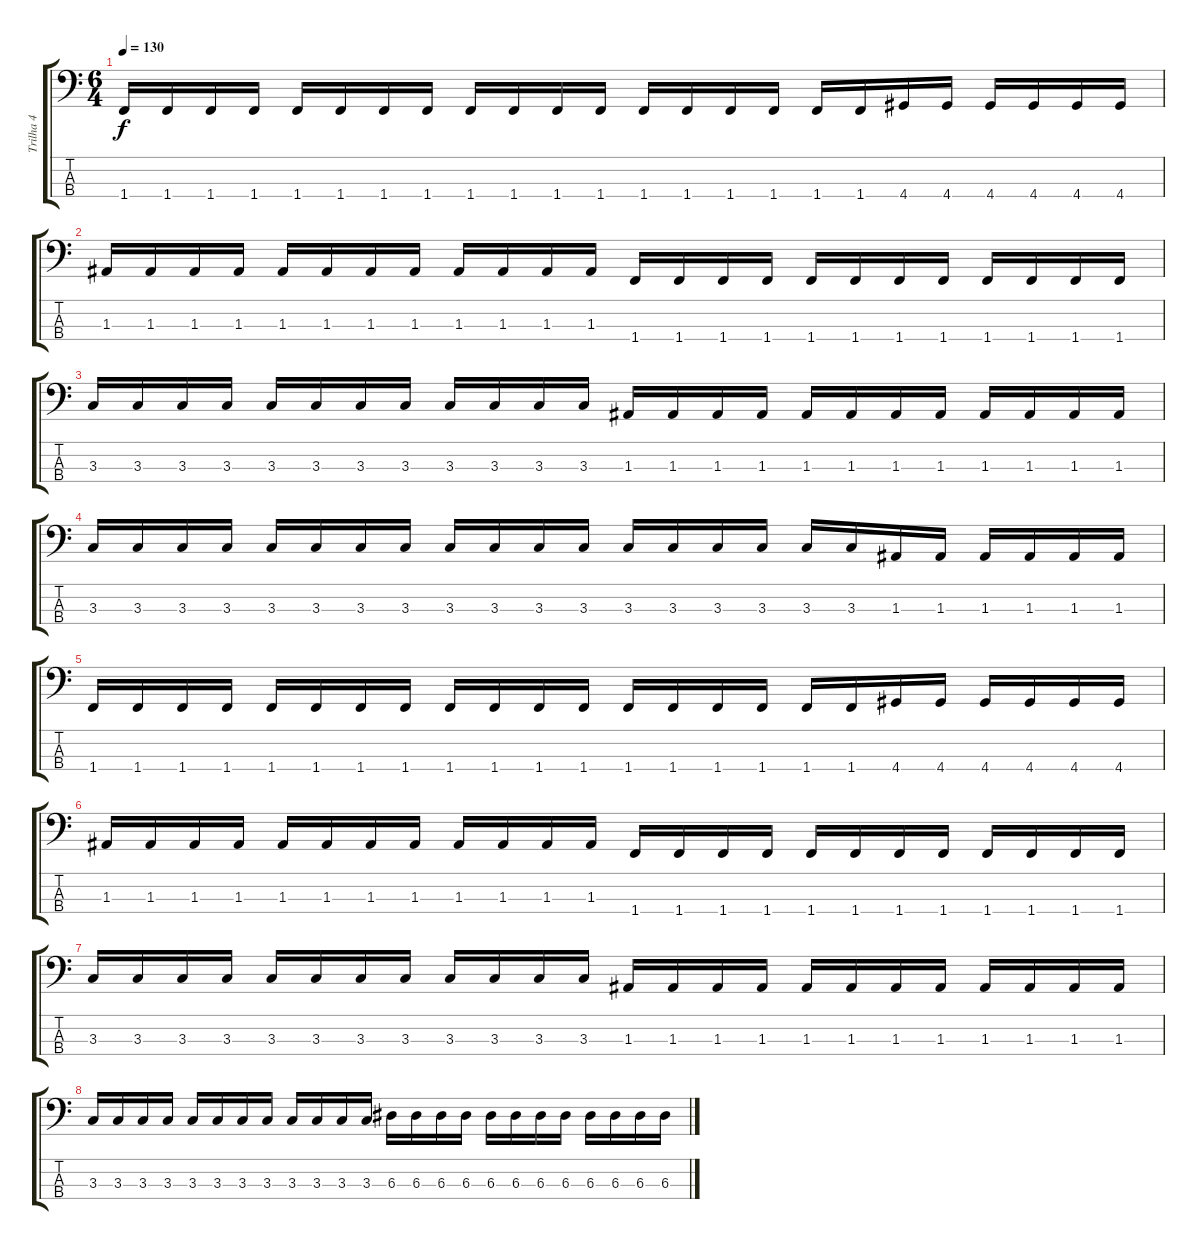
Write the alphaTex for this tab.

\track ("Trilha 4" "Trilha 4") {instrument electricbassfinger}
\staff {score tabs}
\tuning (G2 D2 A1 E1) {hide}
\ts (6 4)
\tempo 130
\clef f4
\ks c
1.4.16{dy f} 1.4.16 1.4.16 1.4.16 1.4.16 1.4.16 1.4.16 1.4.16 1.4.16 1.4.16 1.4.16 1.4.16 1.4.16 1.4.16 1.4.16 1.4.16 1.4.16 1.4.16 4.4.16 4.4.16 4.4.16 4.4.16 4.4.16 4.4.16 |
1.3.16 1.3.16 1.3.16 1.3.16 1.3.16 1.3.16 1.3.16 1.3.16 1.3.16 1.3.16 1.3.16 1.3.16 1.4.16 1.4.16 1.4.16 1.4.16 1.4.16 1.4.16 1.4.16 1.4.16 1.4.16 1.4.16 1.4.16 1.4.16 |
3.3.16 3.3.16 3.3.16 3.3.16 3.3.16 3.3.16 3.3.16 3.3.16 3.3.16 3.3.16 3.3.16 3.3.16 1.3.16 1.3.16 1.3.16 1.3.16 1.3.16 1.3.16 1.3.16 1.3.16 1.3.16 1.3.16 1.3.16 1.3.16 |
3.3.16 3.3.16 3.3.16 3.3.16 3.3.16 3.3.16 3.3.16 3.3.16 3.3.16 3.3.16 3.3.16 3.3.16 3.3.16 3.3.16 3.3.16 3.3.16 3.3.16 3.3.16 1.3.16 1.3.16 1.3.16 1.3.16 1.3.16 1.3.16 |
1.4.16 1.4.16 1.4.16 1.4.16 1.4.16 1.4.16 1.4.16 1.4.16 1.4.16 1.4.16 1.4.16 1.4.16 1.4.16 1.4.16 1.4.16 1.4.16 1.4.16 1.4.16 4.4.16 4.4.16 4.4.16 4.4.16 4.4.16 4.4.16 |
1.3.16 1.3.16 1.3.16 1.3.16 1.3.16 1.3.16 1.3.16 1.3.16 1.3.16 1.3.16 1.3.16 1.3.16 1.4.16 1.4.16 1.4.16 1.4.16 1.4.16 1.4.16 1.4.16 1.4.16 1.4.16 1.4.16 1.4.16 1.4.16 |
3.3.16 3.3.16 3.3.16 3.3.16 3.3.16 3.3.16 3.3.16 3.3.16 3.3.16 3.3.16 3.3.16 3.3.16 1.3.16 1.3.16 1.3.16 1.3.16 1.3.16 1.3.16 1.3.16 1.3.16 1.3.16 1.3.16 1.3.16 1.3.16 |
3.3.16 3.3.16 3.3.16 3.3.16 3.3.16 3.3.16 3.3.16 3.3.16 3.3.16 3.3.16 3.3.16 3.3.16 6.3.16 6.3.16 6.3.16 6.3.16 6.3.16 6.3.16 6.3.16 6.3.16 6.3.16 6.3.16 6.3.16 6.3.16
